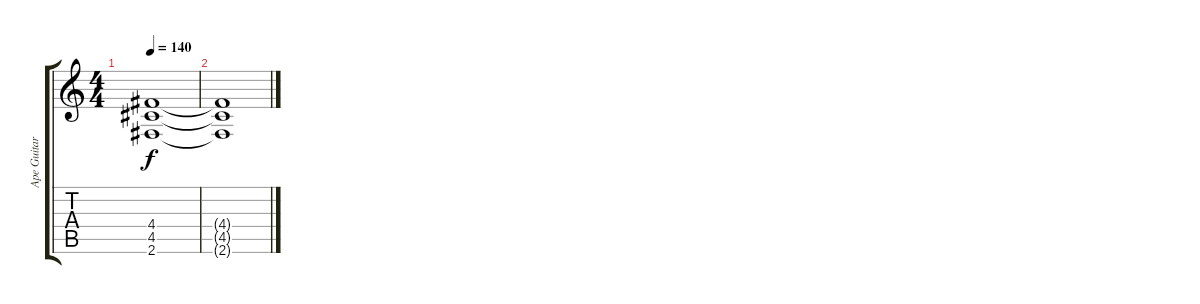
\track ("Ape Guitar" "Ape Guitar") {instrument distortionguitar}
\staff {score tabs}
\tuning (E4 B3 G3 D3 A2 E2) {hide}
\ts (4 4)
\tempo 140
\clef g2
\ks c
(4.4 4.5 2.6).1{dy f} |
(4.4{t} 4.5{t} 2.6{t}).1
